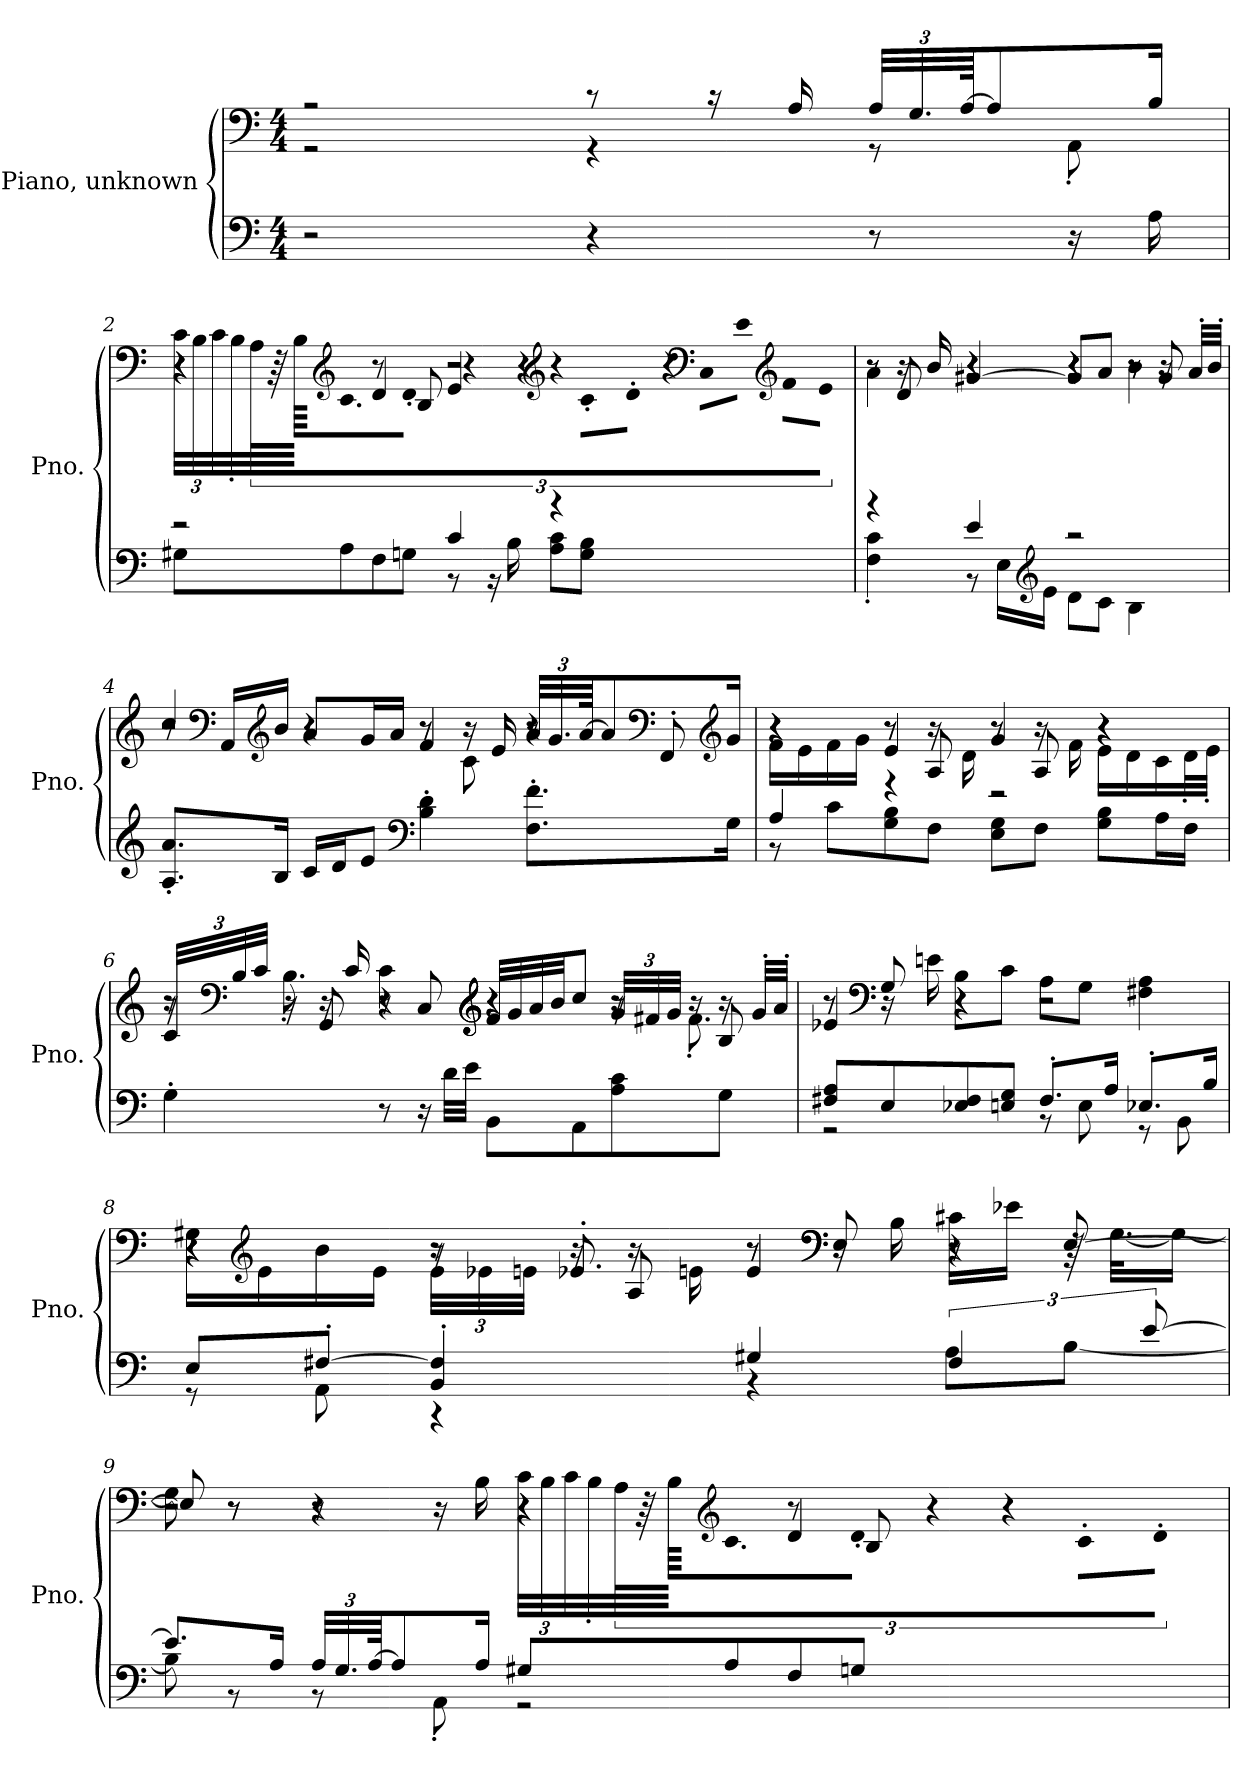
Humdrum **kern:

**kern	**kern
*part1	*part1
*staff2	*staff1
*I"Piano, unknown	*
*I'Pno.	*
*clefF4	*clefF4
*k[]	*k[]
*M4/4	*M4/4
*MM120	*MM120
=1	=1
*	*^
2r	2r	2r
4r	8r	4r
.	16r	.
.	16A/	.
*	*Xbrackettup	*
8r	48A/LLL	8r
.	48.G/	.
.	[96A/JJK	.
.	8A/]	.
16r	.	8AA'\
16A\	16B/Jk	.
=2	=2	=2
*^	*	*^
2r	8G#X\L	4r	48c\LLL	4r
.	.	.	48B\	.
.	.	.	48c\	.
.	.	.	32B'\	.
*	*	*	*brackettup	*
.	.	.	96A\JJJk	.
.	.	.	96r	.
.	.	.	96B\KKLL	.
*	*	*clefG2	*	*
.	8A\	.	16.c\	.
.	.	.	32d'\JJk	.
.	8F\	4d/	8r	8r
.	8Gn\J	.	16r	8B/
.	.	.	32c'\LLL	.
.	.	.	32d'\JJJ	.
4c/	8r	4e/	8r	2r
*	*	*clefF4	*	*
.	16r	.	16C\LL	.
.	16B\	.	16e\JJ	.
*	*	*clefG2	*	*
4r	8A\ 8c\L	4r	8f\L	.
.	8G\ 8B\J	.	8e\J	.
!!LO:LB:g=z	!!	!!
=3	=3	=3	=3	=3
4r	4F\' 4c\'	8r	4a\	8r
.	.	16r	.	8d/
.	.	16b/	.	.
4e/	8r	[4g#X/	4r	4r
.	16E\LL	.	.	.
*clefG2	*	*	*	*
.	16e\JJ	.	.	.
2r	8d\L	8g#/L]	4r	4r
.	8c\J	8a/J	.	.
.	4B\	8r	4b\	8r
.	.	16r	.	8g#/
.	.	32a'/LLL	.	.
.	.	32b'/JJJ	.	.
*v	*v	*	*	*
=4	=4	=4	=4
8.A/' 8.a/'L	8r	2r	4cc/
*	*clefF4	*	*
.	16AA/LL	.	.
*	*clefG2	*	*
16B/Jk	16b/JJ	.	.
16c/LL	8a/L	.	4r
16d/J	.	.	.
8e/J	16g/L	.	.
.	16a/JJ	.	.
*clefF4	*	*	*
4B\' 4d\'	8r	8r	4f/
.	16r	8c\	.
.	16e/	.	.
*	*Xbrackettup	*	*
8.F\' 8.f\'L	48a/LLL	4r	8r
.	48.g/	.	.
.	[96a/JJK	.	.
.	8a/]	.	.
*	*clefF4	*	*
.	.	.	8FF'/
*	*clefG2	*	*
16G\Jk	16g/Jk	.	.
!!LO:LB:g=z	!!	!!
=5	=5	=5	=5
*^	*	*	*
4A/	8r	4r	16f\LL	4r
.	.	.	16e\	.
.	8c\L	.	16f\	.
.	.	.	16g\JJ	.
4r	8G\ 8B\	4e/	8r	8r
.	8F\J	.	16r	8A/
.	.	.	16d\	.
2r	8E\ 8G\L	4g/	8r	8r
.	8F\J	.	16r	8A/
.	.	.	16f\	.
.	8G\ 8B\L	4r	16e\LL	4r
.	.	.	16d\	.
.	16A\L	.	16c\	.
.	16F\JJ	.	32d'\L	.
.	.	.	32e'\JJJ	.
*v	*v	*	*	*
=6	=6	=6	=6
4G'\	48c/LLL	16r	8r
*	*clefF4	*	*
.	48B/	.	.
.	48c/JJJ	.	.
.	16r	8.B'\	.
.	16r	.	8GG/
.	16c/	.	.
8r	8r	4c\	4r
16r	8C/	.	.
32d\LLL	.	.	.
32e\JJJ	.	.	.
*	*clefG2	*	*
8BB\L	32f/LLL	4r	4r
.	32g/	.	.
.	32a/	.	.
.	32b/JJ	.	.
8AA\	8cc/J	.	.
8A\ 8c\	48g/LLL	16r	8r
.	48f#X/	.	.
.	48g/JJJ	.	.
.	16r	8.f#'\	.
8G\J	16r	.	8B/
.	32g'/LLL	.	.
.	32a'/JJJ	.	.
!!LO:LB:g=z	!!	!!
=7	=7	=7	=7
*^	*	*	*
8F#X/ 8A/L	2r	4e-X/	8r	8r
*	*	*clefF4	*	*
8E/	.	.	16r	8G/
.	.	.	16en\	.
8E-X/ 8F#/	.	4r	8B\L	4r
8En/ 8G/J	.	.	8c\J	.
8.F#'/L	8r	2r	8A\L	2r
.	8E\	.	8G\J	.
16A/Jk	.	.	.	.
8.E-X'/L	8r	.	4F#X\ 4A\	.
.	8BB\	.	.	.
16B/Jk	.	.	.	.
!!LO:LB:g=z	!!	!!
=8	=8	=8	=8	=8
8E/L	8r	4r	16G#X\LL	4r
*	*	*clefG2	*	*
.	.	.	16e\	.
[8F#X'/J	8AA\	.	16b\	.
.	.	.	16e\JJ	.
4BB/' 4F#/]'	4r	16r	48e\LLL	8r
.	.	.	48e-X\	.
.	.	.	48en\JJJ	.
.	.	8.e-X'/	16r	.
.	.	.	16r	8A/
.	.	.	16en\	.
4G#X/	4r	4e/	8r	8r
*	*	*clefF4	*	*
.	.	.	16r	8E/
.	.	.	16B\	.
6F#/	8A\L	4r	16c#X\LL	8r
.	.	.	16e-X\JJ	.
.	[8B\J	.	64r	[8E/
.	.	.	[32.G#\KLL	.
[12e/	.	.	.	.
.	.	.	16G#\JJ_	.
!!LO:LB:g=z	!!	!!
=9	=9	=9	=9	=9
8.e/L]	8B\]	2r	8G#\]	8E/]
.	8r	.	8r	8r
16A/Jk	.	.	.	.
*Xbrackettup	*	*	*	*
48A/LLL	8r	.	8r	4r
48.G/	.	.	.	.
[96A/JJK	.	.	.	.
8A/]	.	.	.	.
.	8AA'\	.	16r	.
16A/Jk	.	.	16B\	.
8G#X/L	2r	4r	48c\LLL	4r
.	.	.	48B\	.
.	.	.	48c\	.
.	.	.	32B'\	.
*	*	*	*brackettup	*
.	.	.	96A\JJJk	.
.	.	.	96r	.
.	.	.	96B\KKLL	.
*	*	*clefG2	*	*
8A/	.	.	16.c\	.
.	.	.	32d'\JJk	.
8F/	.	4d/	8r	8r
8Gn/J	.	.	16r	8B/
.	.	.	32c'\LLL	.
.	.	.	32d'\JJJ	.
*v	*v	*	*	*
*	*v	*v	*v
=	=
*-	*-
